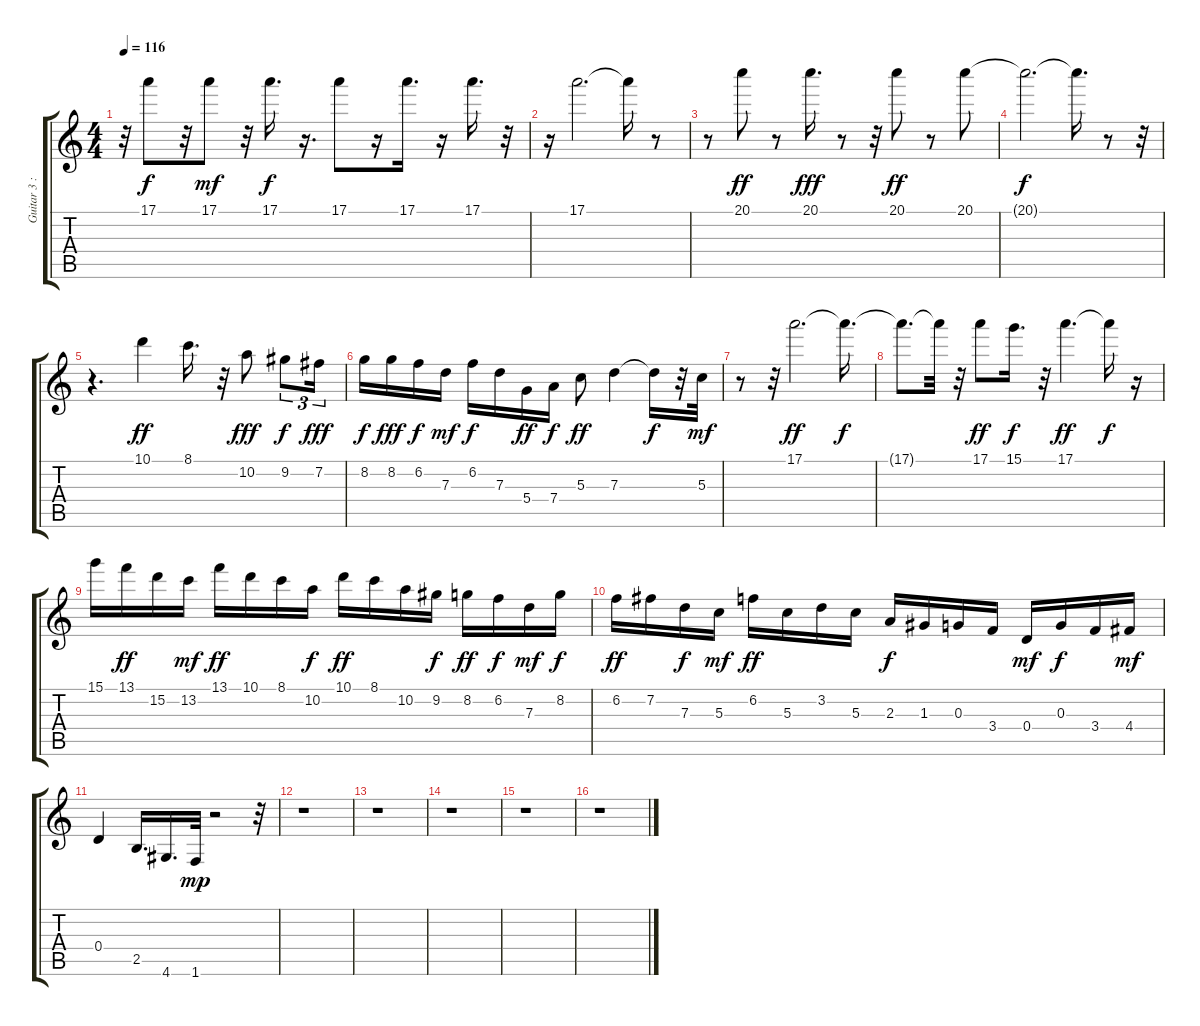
\track ("Guitar 3 : Lead" "Guitar 3 :") {instrument overdrivenguitar}
\staff {score tabs}
\tuning (E4 B3 G3 D3 A2 E2) {hide}
\ts (4 4)
\tempo 116
\clef g2
\ks c
r.32{dy f} 17.1.8 r.32 17.1.8{dy mf} r.32 17.1.16{d dy f} r.16{d} 17.1.8 r.16 17.1.16{d} r.16 17.1.16{d} r.32 |
r.16 17.1.2{d} 17.1{t}.16 r.8 |
r.8 20.1.8{dy ff} r.8 20.1.16{d dy fff} r.8 r.32 20.1.8{dy ff} r.8 20.1.8 |
20.1{t}.2{d dy f} 20.1{t}.16{d} r.8 r.32 |
r.4{d} 10.1.4{dy ff} 8.1.16{d} r.32 10.2.8{dy fff} 9.2.8{tu (3 2) dy f} 7.2.16{tu (3 2) dy fff} |
8.2.16{dy f} 8.2.16{dy fff} 6.2.16{dy f} 7.3.16{dy mf} 6.2.16{dy f} 7.3.16 5.4.16{dy ff} 7.4.16{dy f} 5.3.8{dy ff} 7.3.4 7.3{t}.16{dy f} r.32 5.3.32{dy mf} |
r.8 r.32 17.1.2{d dy ff} 17.1{t}.16{d dy f} |
17.1{t}.8{d} 17.1{t}.32 r.32 17.1.8{dy ff} 15.1.16{d dy f} r.32 17.1.4{d dy ff} 17.1{t}.16{dy f} r.16 |
15.1.16 13.1.16{dy ff} 15.2.16 13.2.16{dy mf} 13.1.16{dy ff} 10.1.16 8.1.16 10.2.16{dy f} 10.1.16{dy ff} 8.1.16 10.2.16 9.2.16{dy f} 8.2.16{dy ff} 6.2.16{dy f} 7.3.16{dy mf} 8.2.16{dy f} |
6.2.16{dy ff} 7.2.16 7.3.16{dy f} 5.3.16{dy mf} 6.2.16{dy ff} 5.3.16 3.2.16 5.3.16 2.3.16{dy f} 1.3.16 0.3.16 3.4.16 0.4.16{dy mf} 0.3.16{dy f} 3.4.16 4.4.16{dy mf} |
0.4.4 2.5.16{d} 4.6.16{d} 1.6.32{dy mp} r.2 r.32 |
r.1 |
r.1 |
r.1 |
r.1 |
r.1
